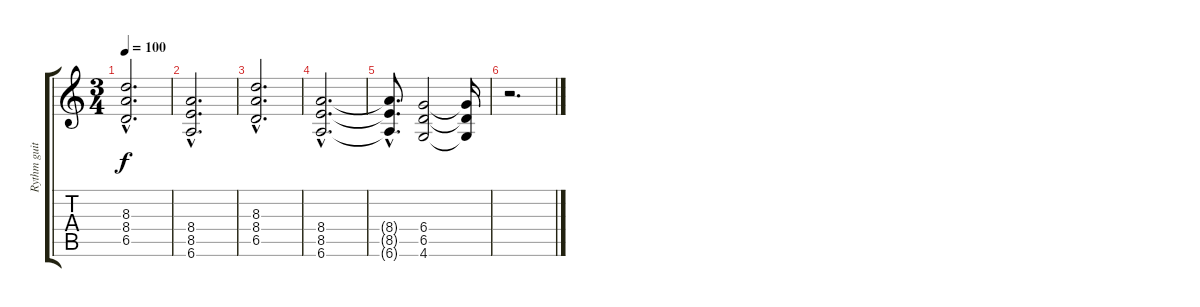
\track ("Rythm guitar" "Rythm guit") {instrument distortionguitar}
\staff {score tabs}
\tuning (Eb4 Bb3 Gb3 Db3 Ab2 Eb2) {hide}
\ts (3 4)
\tempo 100
\clef g2
\ks c
(8.3{hac t} 8.4{hac t} 6.5{hac t}).2{d dy f} |
(8.4{hac} 8.5{hac} 6.6{hac}).2{d} |
(8.3{hac} 8.4{hac} 6.5{hac}).2{d} |
(8.4{hac} 8.5{hac} 6.6{hac}).2{d} |
(8.4{hac t} 8.5{hac t} 6.6{hac t}).8{d} (6.4 6.5 4.6).2 (6.4{t} 6.5{t} 4.6{t}).16 |
r.2{d}
